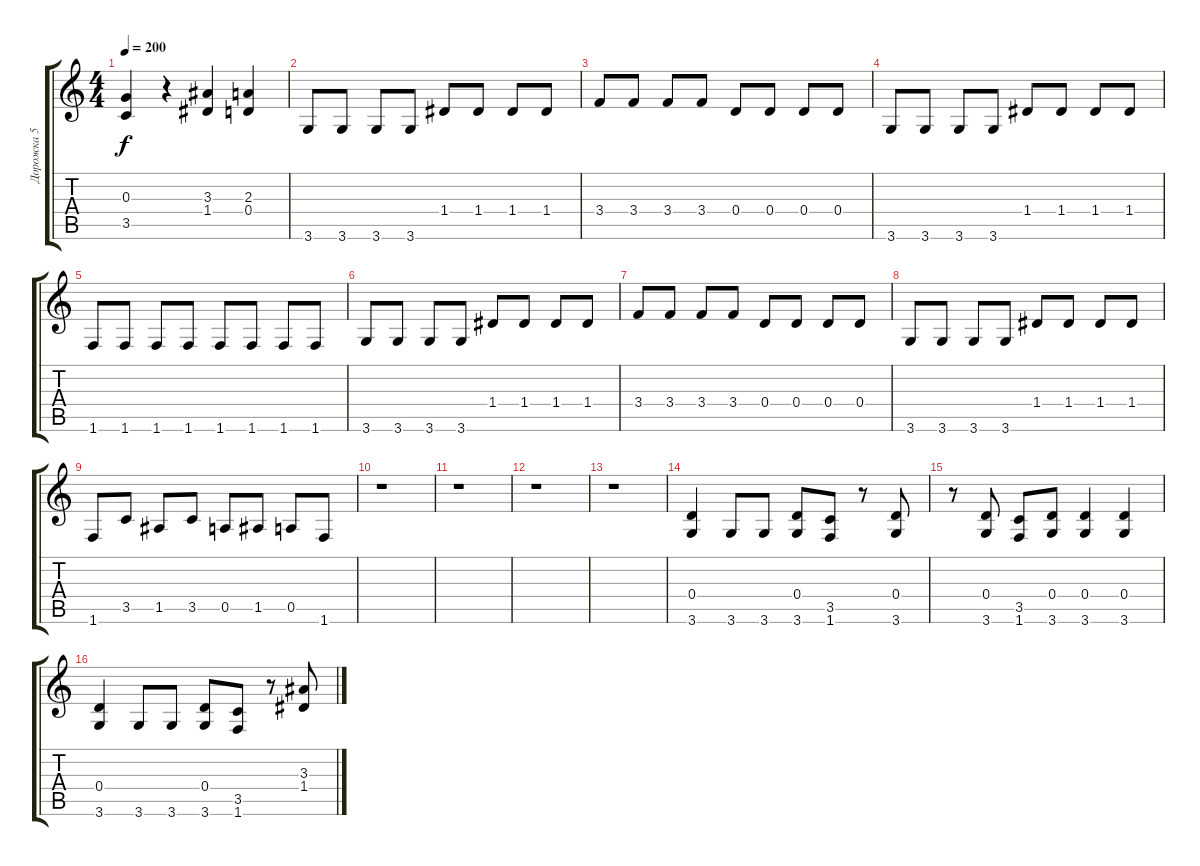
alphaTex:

\track ("Дорожка 5" "Дорожка 5") {instrument distortionguitar}
\staff {score tabs}
\tuning (E4 B3 G3 D3 A2 E2) {hide}
\ts (4 4)
\tempo 200
\clef g2
\ks c
(0.3 3.5).4{dy f} r.4 (3.3 1.4).4 (2.3 0.4).4 |
3.6.8 3.6.8 3.6.8 3.6.8 1.4.8 1.4.8 1.4.8 1.4.8 |
3.4.8 3.4.8 3.4.8 3.4.8 0.4.8 0.4.8 0.4.8 0.4.8 |
3.6.8 3.6.8 3.6.8 3.6.8 1.4.8 1.4.8 1.4.8 1.4.8 |
1.6.8 1.6.8 1.6.8 1.6.8 1.6.8 1.6.8 1.6.8 1.6.8 |
3.6.8 3.6.8 3.6.8 3.6.8 1.4.8 1.4.8 1.4.8 1.4.8 |
3.4.8 3.4.8 3.4.8 3.4.8 0.4.8 0.4.8 0.4.8 0.4.8 |
3.6.8 3.6.8 3.6.8 3.6.8 1.4.8 1.4.8 1.4.8 1.4.8 |
1.6.8 3.5.8 1.5.8 3.5.8 0.5.8 1.5.8 0.5.8 1.6.8 |
r.1 |
r.1 |
r.1 |
r.1 |
(0.4 3.6).4 3.6.8 3.6.8 (0.4 3.6).8 (3.5 1.6).8 r.8 (0.4 3.6).8 |
r.8 (0.4 3.6).8 (3.5 1.6).8 (0.4 3.6).8 (0.4 3.6).4 (0.4 3.6).4 |
(0.4 3.6).4 3.6.8 3.6.8 (0.4 3.6).8 (3.5 1.6).8 r.8 (3.3 1.4).8
